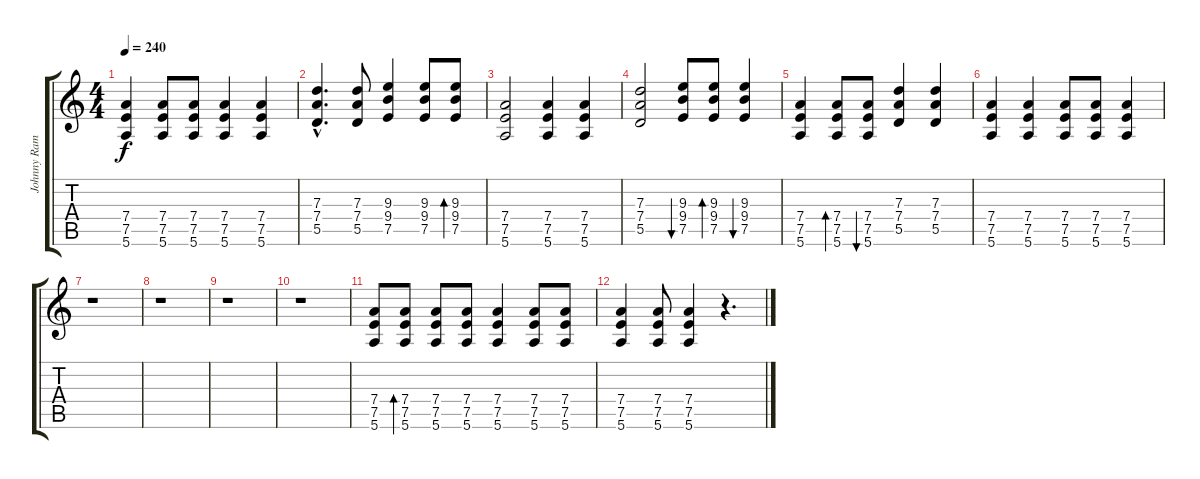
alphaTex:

\track ("Johnny Ramone" "Johnny Ram") {instrument distortionguitar}
\staff {score tabs}
\tuning (E4 B3 G3 D3 A2 E2) {hide}
\ts (4 4)
\tempo 240
\clef g2
\ks c
(7.4 7.5 5.6).4{dy f} (7.4 7.5 5.6).8 (7.4 7.5 5.6).8 (7.4 7.5 5.6).4 (7.4 7.5 5.6).4 |
(7.3{hac} 7.4{hac} 5.5{hac}).4{d} (7.3 7.4 5.5).8 (9.3 9.4 7.5).4 (9.3 9.4 7.5).8 (9.3 9.4 7.5).8{bd 240} |
(7.4 7.5 5.6).2 (7.4 7.5 5.6).4 (7.4 7.5 5.6).4 |
(7.3 7.4 5.5).2 (9.3 9.4 7.5).8{bu 240} (9.3 9.4 7.5).8{bd 240} (9.3 9.4 7.5).4{bu 240} |
(7.4 7.5 5.6).4 (7.4 7.5 5.6).8{bd 240} (7.4 7.5 5.6).8{bu 240} (7.3 7.4 5.5).4 (7.3 7.4 5.5).4 |
(7.4 7.5 5.6).4 (7.4 7.5 5.6).4 (7.4 7.5 5.6).8 (7.4 7.5 5.6).8 (7.4 7.5 5.6).4 |
r.1 |
r.1 |
r.1 |
r.1 |
(7.4 7.5 5.6).8 (7.4 7.5 5.6).8{bd 240} (7.4 7.5 5.6).8 (7.4 7.5 5.6).8 (7.4 7.5 5.6).4 (7.4 7.5 5.6).8 (7.4 7.5 5.6).8 |
(7.4 7.5 5.6).4 (7.4 7.5 5.6).8 (7.4 7.5 5.6).4 r.4{d}
